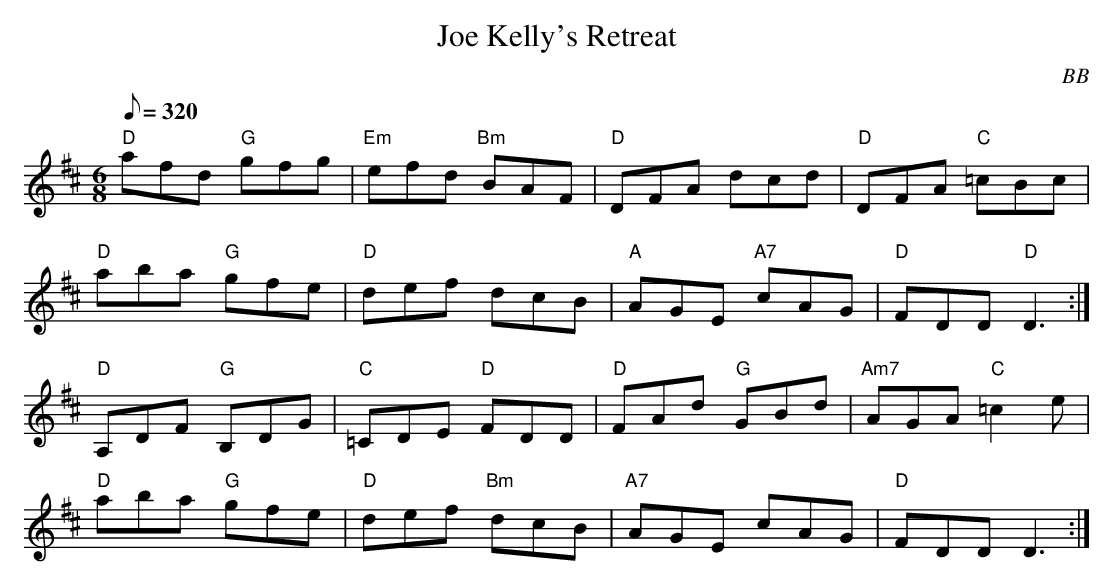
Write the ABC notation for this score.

X:1
T: Joe Kelly's Retreat
C: BB
Q: 1/8=320
M: 6/8
L: 1/8
K: D
"D"afd "G"gfg | "Em"efd "Bm"BAF | "D"DFA dcd | "D"DFA "C"=cBc |
"D"aba "G"gfe | "D"def dcB | "A"AGE "A7"cAG | "D"FDD "D"D3 :|
"D"A,DF "G"B,DG | "C"=CDE "D"FDD | "D"FAd "G"GBd | "Am7"AGA "C"=c2 e |
"D"aba "G"gfe | "D"def "Bm"dcB | "A7"AGE cAG | "D"FDD D3 :|
